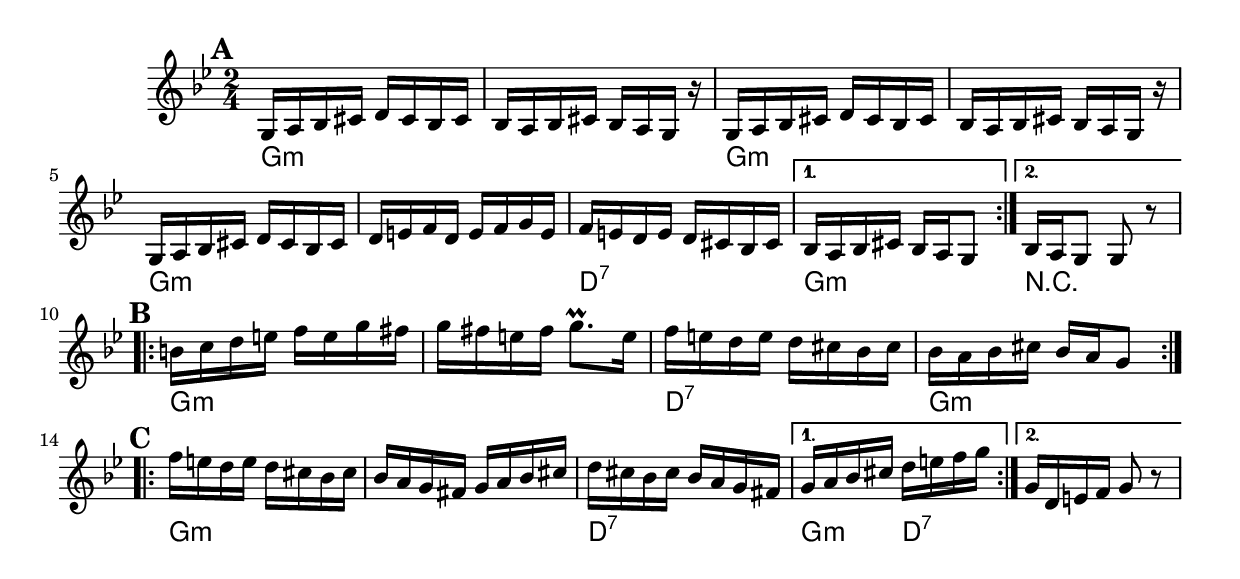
\version "2.18.2"
\include "english.ly"

\score {
  \new Staff {
    \set Score.markFormatter = #format-mark-box-alphabet
    \key g \minor
    \numericTimeSignature
    \time 2/4

<<    
    \chords {
      g1:m g1:m g1:m d2:7 g2:m | r2 |
      g1:m d2:7 g2:m |
      g1:m d2:7 g4:m d4:7
    }
    \relative g {
      \mark \default
      \repeat volta 2 {
      g16 a bf cs d cs bf cs | bf a bf cs bf a g r |
      g a bf cs d cs bf cs | bf a bf cs bf a g r |
      g a bf cs d cs bf cs | d e f d e f g e |
      f e d e d cs bf cs |
      } \alternative  {
        {  bf a bf cs bf a g8 | }
        {  bf16 a g8 g8 r | }
      }
      \break
      \mark \default
      \repeat volta 2 {
        b'16 c d e f e g fs | g fs e fs g8.\prall e16 |
        f e d e d cs bf cs | bf a bf cs bf a g8 |
      }
      \break
      \mark \default
      \repeat volta 2 {
        f'16 e d e d cs bf cs | bf a g fs g a bf cs |
        d cs bf cs bf a g fs |
      } \alternative {
        { g a bf cs d e f g | }
        { g, d e f g8 r | }
      }
    }
    >>
  }
  \layout {}
  \midi {
      \tempo 4 = 120
  } 
}